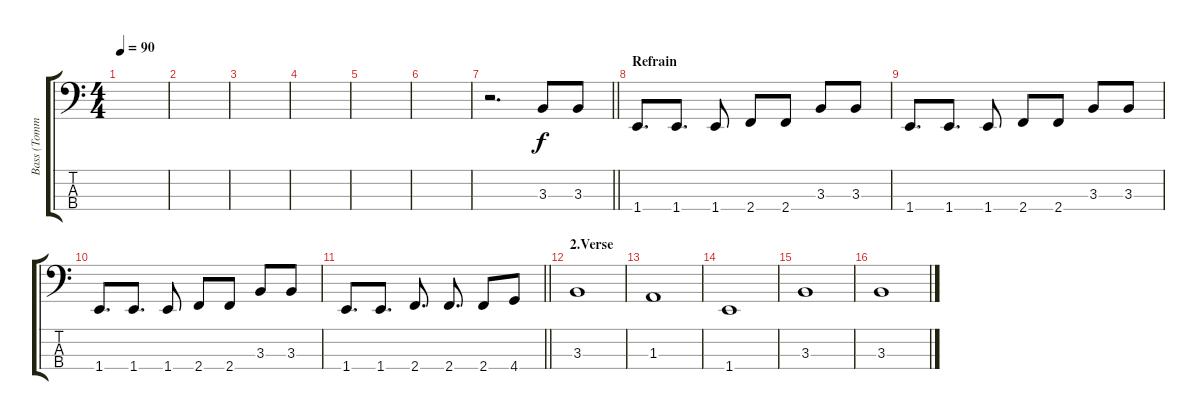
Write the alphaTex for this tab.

\track ("Bass (Tommy Stinson)" "Bass (Tomm") {instrument electricbassfinger}
\staff {score tabs}
\tuning (Gb2 Db2 Ab1 Eb1) {hide}
\ts (4 4)
\tempo 90
\clef f4
\ks c
|
|
|
|
|
|
\barLineRight lightlight
r.2{d} 3.3.8 3.3.8 |
\section ("" "Refrain")
1.4.8{d} 1.4.8{d} 1.4.8 2.4.8 2.4.8 3.3.8 3.3.8 |
1.4.8{d} 1.4.8{d} 1.4.8 2.4.8 2.4.8 3.3.8 3.3.8 |
1.4.8{d} 1.4.8{d} 1.4.8 2.4.8 2.4.8 3.3.8 3.3.8 |
\barLineRight lightlight
1.4.8{d} 1.4.8{d} 2.4.8{d} 2.4.8{d} 2.4.8 4.4.8 |
\section ("" "2.Verse")
3.3.1 |
1.3.1 |
1.4.1 |
3.3.1 |
3.3.1
